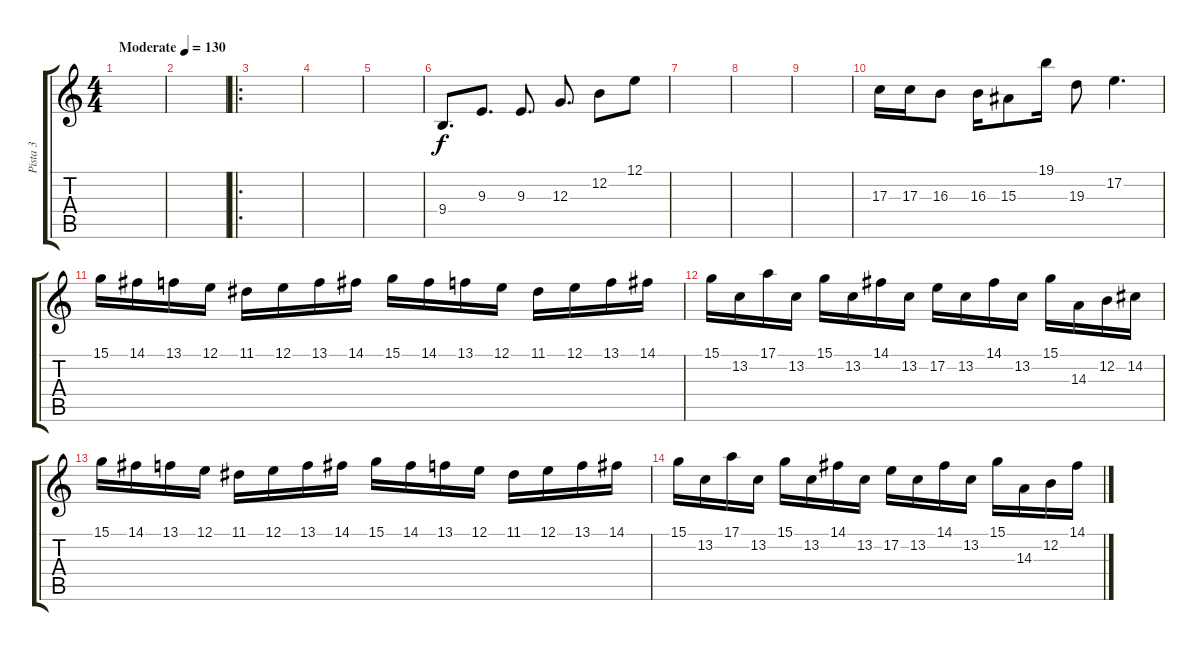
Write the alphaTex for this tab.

\track ("Pista 3" "Pista 3") {instrument glockenspiel}
\staff {score tabs}
\tuning (E4 B3 G3 D3 A2 E2) {hide}
\ts (4 4)
\tempo (130 "Moderate")
\clef g2
\ks c
|
|
\ro
|
|
|
9.4.8{d} 9.3.8{d} 9.3.8{d} 12.3.8{d} 12.2.8 12.1.8 |
|
|
|
17.3.16 17.3.16 16.3.8 16.3.16 15.3.8 19.1.16 19.3.8 17.2.4{d} |
15.1.16 14.1.16 13.1.16 12.1.16 11.1.16 12.1.16 13.1.16 14.1.16 15.1.16 14.1.16 13.1.16 12.1.16 11.1.16 12.1.16 13.1.16 14.1.16 |
15.1.16 13.2.16 17.1.16 13.2.16 15.1.16 13.2.16 14.1.16 13.2.16 17.2.16 13.2.16 14.1.16 13.2.16 15.1.16 14.3.16 12.2.16 14.2.16 |
15.1.16 14.1.16 13.1.16 12.1.16 11.1.16 12.1.16 13.1.16 14.1.16 15.1.16 14.1.16 13.1.16 12.1.16 11.1.16 12.1.16 13.1.16 14.1.16 |
15.1.16 13.2.16 17.1.16 13.2.16 15.1.16 13.2.16 14.1.16 13.2.16 17.2.16 13.2.16 14.1.16 13.2.16 15.1.16 14.3.16 12.2.16 14.1.16
